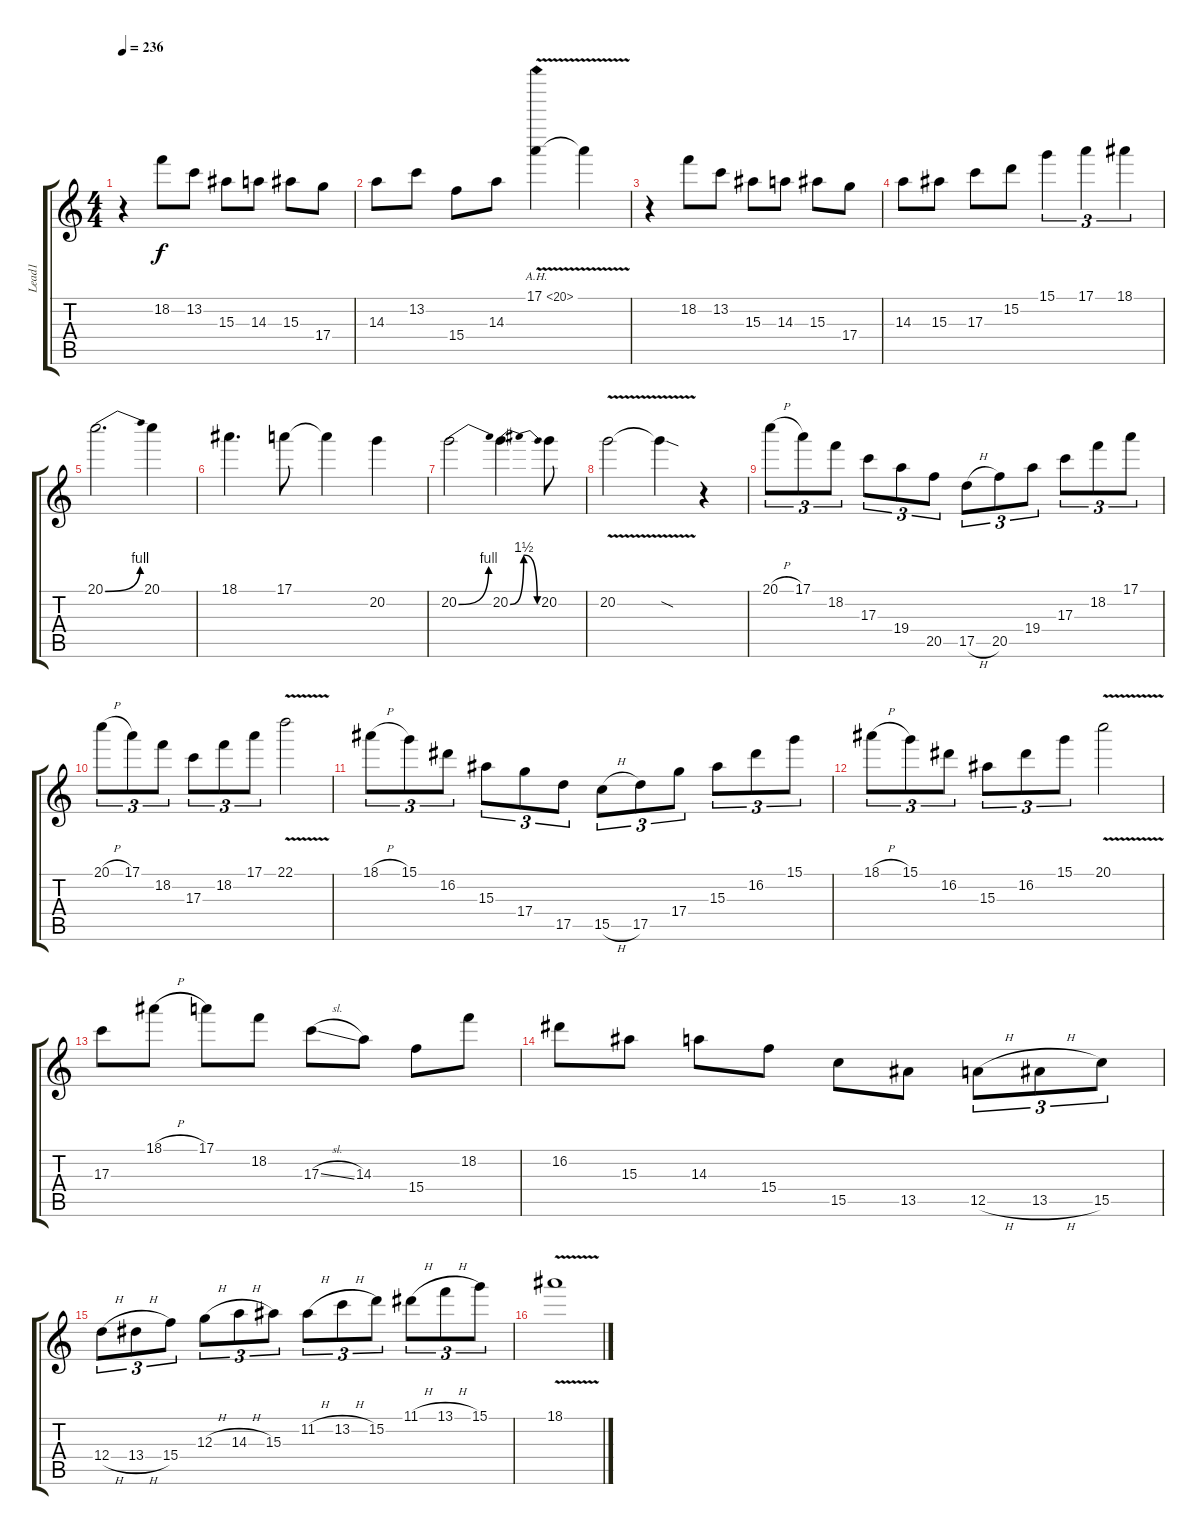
\track ("Lead1" "Lead1") {instrument distortionguitar}
\staff {score tabs}
\tuning (E4 B3 G3 D3 A2 E2) {hide}
\ts (4 4)
\tempo 236
\clef g2
\ks c
r.4{dy f} 18.2.8 13.2.8 15.3.8 14.3.8 15.3.8 17.4.8 |
14.3.8 13.2.8 15.4.8 14.3.8 17.1{ah 3 v}.4 17.1{t}.4 |
r.4 18.2.8 13.2.8 15.3.8 14.3.8 15.3.8 17.4.8 |
14.3.8 15.3.8 17.3.8 15.2.8 15.1.4{tu (3 2)} 17.1.4{tu (3 2)} 18.1.4{tu (3 2)} |
20.1{be (bend 0 0 60 4)}.2{d} 20.1.4 |
18.1.4{d} 17.1.8 17.1{t}.4 20.2.4 |
20.2{be (bend 0 0 60 4)}.2 20.2{be (bendrelease 0 0 15 6 45 6 60 0)}.4{d} 20.2.8 |
20.2{v}.2 20.2{sod t}.4 r.4 |
20.1{h}.8{tu (3 2)} 17.1.8{tu (3 2)} 18.2.8{tu (3 2)} 17.3.8{tu (3 2)} 19.4.8{tu (3 2)} 20.5.8{tu (3 2)} 17.5{h}.8{tu (3 2)} 20.5.8{tu (3 2)} 19.4.8{tu (3 2)} 17.3.8{tu (3 2)} 18.2.8{tu (3 2)} 17.1.8{tu (3 2)} |
20.1{h}.8{tu (3 2)} 17.1.8{tu (3 2)} 18.2.8{tu (3 2)} 17.3.8{tu (3 2)} 18.2.8{tu (3 2)} 17.1.8{tu (3 2)} 22.1{v}.2 |
18.1{h}.8{tu (3 2)} 15.1.8{tu (3 2)} 16.2.8{tu (3 2)} 15.3.8{tu (3 2)} 17.4.8{tu (3 2)} 17.5.8{tu (3 2)} 15.5{h}.8{tu (3 2)} 17.5.8{tu (3 2)} 17.4.8{tu (3 2)} 15.3.8{tu (3 2)} 16.2.8{tu (3 2)} 15.1.8{tu (3 2)} |
18.1{h}.8{tu (3 2)} 15.1.8{tu (3 2)} 16.2.8{tu (3 2)} 15.3.8{tu (3 2)} 16.2.8{tu (3 2)} 15.1.8{tu (3 2)} 20.1{v}.2 |
17.3.8 18.1{h}.8 17.1.8 18.2.8 17.3{sl}.8 14.3.8 15.4.8 18.2.8 |
16.2.8 15.3.8 14.3.8 15.4.8 15.5.8 13.5.8 12.5{h}.8{tu (3 2)} 13.5{h}.8{tu (3 2)} 15.5.8{tu (3 2)} |
12.4{h}.8{tu (3 2)} 13.4{h}.8{tu (3 2)} 15.4.8{tu (3 2)} 12.3{h}.8{tu (3 2)} 14.3{h}.8{tu (3 2)} 15.3.8{tu (3 2)} 11.2{h}.8{tu (3 2)} 13.2{h}.8{tu (3 2)} 15.2.8{tu (3 2)} 11.1{h}.8{tu (3 2)} 13.1{h}.8{tu (3 2)} 15.1.8{tu (3 2)} |
18.1{v}.1
